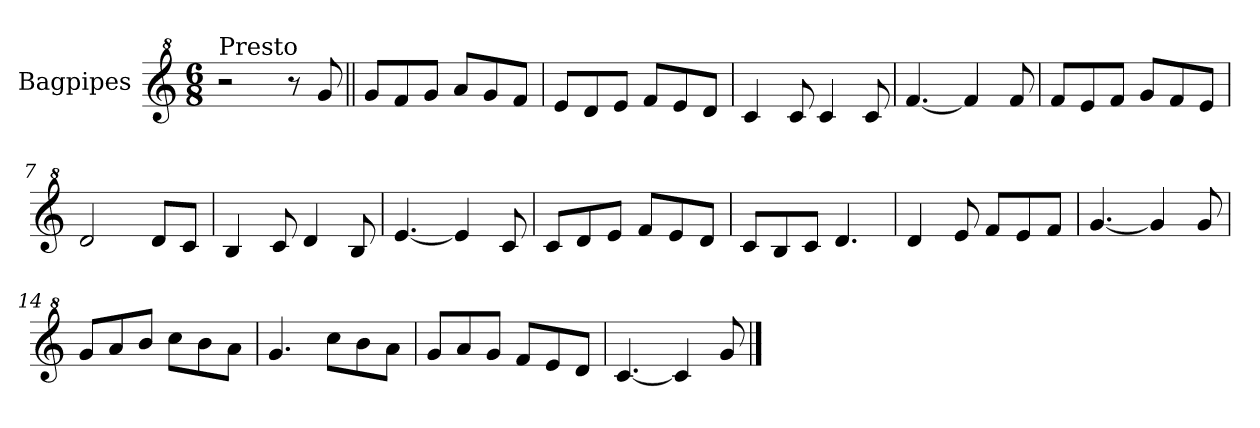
**kern
*part1
*staff1
*I"Bagpipes
*I'Bag
*clefG^2
*k[]
*C:
*M6/8
=1
!LO:TX:a:t=Presto
2r
8r
8gg/
=2||
8gg/L
8ff/
8gg/J
8aa/L
8gg/
8ff/J
=3
8ee/L
8dd/
8ee/J
8ff/L
8ee/
8dd/J
=4
4cc/
8cc/
4cc/
8cc/
=5
[4.ff/
4ff/]
8ff/
=6
8ff/L
8ee/
8ff/J
8gg/L
8ff/
8ee/J
=7
2dd/
8dd/L
8cc/J
=8
4b/
8cc/
4dd/
8b/
=9
[4.ee/
4ee/]
8cc/
!!LO:LB:g=z
=10
8cc/L
8dd/
8ee/J
8ff/L
8ee/
8dd/J
=11
8cc/L
8b/
8cc/J
4.dd/
=12
4dd/
8ee/
8ff/L
8ee/
8ff/J
=13
[4.gg/
4gg/]
8gg/
=14
8gg/L
8aa/
8bb/J
8ccc\L
8bb\
8aa\J
=15
4.gg/
8ccc\L
8bb\
8aa\J
=16
8gg/L
8aa/
8gg/J
8ff/L
8ee/
8dd/J
=17
[4.cc/
4cc/]
8gg/
==
*-
